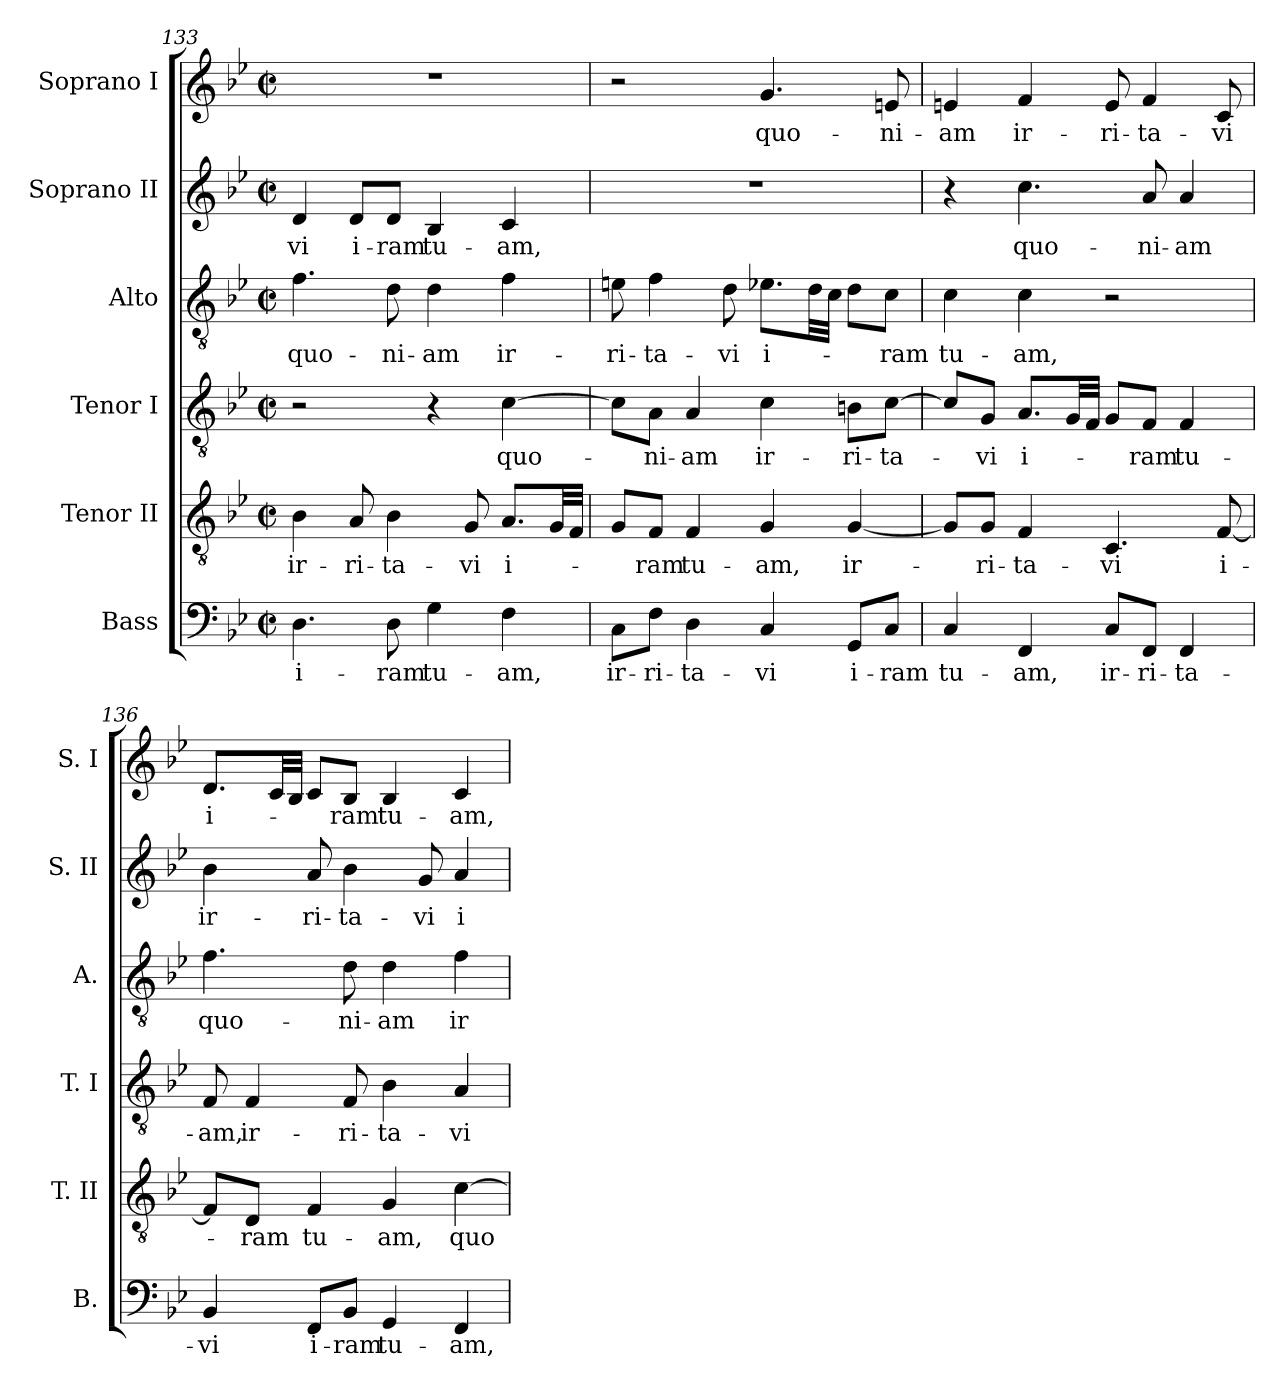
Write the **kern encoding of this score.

**kern	**text	**kern	**text	**kern	**text	**kern	**text	**kern	**text	**kern	**text
*part6	*part6	*part5	*part5	*part4	*part4	*part3	*part3	*part2	*part2	*part1	*part1
*staff6	*staff6	*staff5	*staff5	*staff4	*staff4	*staff3	*staff3	*staff2	*staff2	*staff1	*staff1
*I"Bass	*	*I"Tenor II	*	*I"Tenor I	*	*I"Alto	*	*I"Soprano II	*	*I"Soprano I	*
*I'B.	*	*I'T. II	*	*I'T. I	*	*I'A.	*	*I'S. II	*	*I'S. I	*
*clefF4	*	*clefGv2	*	*clefGv2	*	*clefGv2	*	*clefG2	*	*clefG2	*
*	*	*ITrd7c12	*	*ITrd7c12	*	*	*	*	*	*	*
*k[b-e-]	*	*k[b-e-]	*	*k[b-e-]	*	*k[b-e-]	*	*k[b-e-]	*	*k[b-e-]	*
*g:	*	*g:	*	*g:	*	*g:	*	*g:	*	*g:	*
*M2/2	*	*M2/2	*	*M2/2	*	*M2/2	*	*M2/2	*	*M2/2	*
*met(c|)	*	*met(c|)	*	*met(c|)	*	*met(c|)	*	*met(c|)	*	*met(c|)	*
=133	=133	=133	=133	=133	=133	=133	=133	=133	=133	=133	=133
!	!LO:LY:b:color=#000000	!	!	!	!	!	!	!	!	!	!
!	!	!	!LO:LY:b:color=#000000	!	!	!	!	!	!	!	!
!	!	!	!	!	!	!	!LO:LY:b:color=#000000	!	!	!	!
!	!	!	!	!	!	!	!	!	!LO:LY:b:color=#000000	!	!
4.Di\	i-	4BB-i\	ir-	2r	.	4.fi\	quo-	4di/	-vi	1r	.
!	!	!	!LO:LY:b:color=#000000	!	!	!	!	!	!	!	!
!	!	!	!	!	!	!	!	!	!LO:LY:b:color=#000000	!	!
.	.	8AAi/	-ri-	.	.	.	.	8di/L	i-	.	.
!	!LO:LY:b:color=#000000	!	!	!	!	!	!	!	!	!	!
!	!	!	!LO:LY:b:color=#000000	!	!	!	!	!	!	!	!
!	!	!	!	!	!	!	!LO:LY:b:color=#000000	!	!	!	!
!	!	!	!	!	!	!	!	!	!LO:LY:b:color=#000000	!	!
8Di\	-ram	4BB-i\	-ta-	.	.	8di\	-ni-	8di/J	-ram	.	.
!	!LO:LY:b:color=#000000	!	!	!	!	!	!	!	!	!	!
!	!	!	!	!	!	!	!LO:LY:b:color=#000000	!	!	!	!
!	!	!	!	!	!	!	!	!	!LO:LY:b:color=#000000	!	!
4Gi\	tu-	.	.	4r	.	4di\	-am	4B-i/	tu-	.	.
!	!	!	!LO:LY:b:color=#000000	!	!	!	!	!	!	!	!
.	.	8GGi/	-vi	.	.	.	.	.	.	.	.
!	!LO:LY:b:color=#000000	!	!	!	!	!	!	!	!	!	!
!	!	!	!LO:LY:b:color=#000000	!	!	!	!	!	!	!	!
!	!	!	!	!	!LO:LY:b:color=#000000	!	!	!	!	!	!
!	!	!	!	!	!	!	!LO:LY:b:color=#000000	!	!	!	!
!	!	!	!	!	!	!	!	!	!LO:LY:b:color=#000000	!	!
4Fi\	-am,	8.AAi/L	i-	[>4Ci\	quo-	4fi\	ir-	4ci/	-am,	.	.
.	.	32GGi/LL	.	.	.	.	.	.	.	.	.
.	.	32FFi/JJJ	.	.	.	.	.	.	.	.	.
=134	=134	=134	=134	=134	=134	=134	=134	=134	=134	=134	=134
!	!LO:LY:b:color=#000000	!	!	!	!	!	!	!	!	!	!
!	!	!	!	!	!	!	!LO:LY:b:color=#000000	!	!	!	!
8Ci\L	ir-	8GGi/L	.	8Ci\L]	.	8eni\	-ri-	1r	.	2r	.
!	!LO:LY:b:color=#000000	!	!	!	!	!	!	!	!	!	!
!	!	!	!LO:LY:b:color=#000000	!	!	!	!	!	!	!	!
!	!	!	!	!	!LO:LY:b:color=#000000	!	!	!	!	!	!
!	!	!	!	!	!	!	!LO:LY:b:color=#000000	!	!	!	!
8Fi\J	-ri-	8FFi/J	-ram	8AAi\J	-ni-	4fi\	-ta-	.	.	.	.
!	!LO:LY:b:color=#000000	!	!	!	!	!	!	!	!	!	!
!	!	!	!LO:LY:b:color=#000000	!	!	!	!	!	!	!	!
!	!	!	!	!	!LO:LY:b:color=#000000	!	!	!	!	!	!
4Di\	-ta-	4FFi/	tu-	4AAi/	-am	.	.	.	.	.	.
!	!	!	!	!	!	!	!LO:LY:b:color=#000000	!	!	!	!
.	.	.	.	.	.	8di\	-vi	.	.	.	.
!	!LO:LY:b:color=#000000	!	!	!	!	!	!	!	!	!	!
!	!	!	!LO:LY:b:color=#000000	!	!	!	!	!	!	!	!
!	!	!	!	!	!LO:LY:b:color=#000000	!	!	!	!	!	!
!	!	!	!	!	!	!	!LO:LY:b:color=#000000	!	!	!	!
!	!	!	!	!	!	!	!	!	!	!	!LO:LY:b:color=#000000
4Ci/	-vi	4GGi/	-am,	4Ci\	ir-	8.e-Xi\L	i-	.	.	4.gi/	quo-
.	.	.	.	.	.	32di\LL	.	.	.	.	.
.	.	.	.	.	.	32ci\JJJ	.	.	.	.	.
!	!LO:LY:b:color=#000000	!	!	!	!	!	!	!	!	!	!
!	!	!	!LO:LY:b:color=#000000	!	!	!	!	!	!	!	!
!	!	!	!	!	!LO:LY:b:color=#000000	!	!	!	!	!	!
8GGi/L	i-	[<4GGi/	ir-	8BBni\L	-ri-	8di\L	.	.	.	.	.
!	!LO:LY:b:color=#000000	!	!	!	!	!	!	!	!	!	!
!	!	!	!	!	!LO:LY:b:color=#000000	!	!	!	!	!	!
!	!	!	!	!	!	!	!LO:LY:b:color=#000000	!	!	!	!
!	!	!	!	!	!	!	!	!	!	!	!LO:LY:b:color=#000000
8Ci/J	-ram	.	.	[>8Ci\J	-ta-	8ci\J	-ram	.	.	8eni/	-ni-
!!LO:LB:g=z
=135	=135	=135	=135	=135	=135	=135	=135	=135	=135	=135	=135
!	!LO:LY:b:color=#000000	!	!	!	!	!	!	!	!	!	!
!	!	!	!	!	!	!	!LO:LY:b:color=#000000	!	!	!	!
!	!	!	!	!	!	!	!	!	!	!	!LO:LY:b:color=#000000
4Ci/	tu-	8GGi/L]	.	8Ci/L]	.	4ci\	tu-	4r	.	4eni/	-am
!	!	!	!LO:LY:b:color=#000000	!	!	!	!	!	!	!	!
!	!	!	!	!	!LO:LY:b:color=#000000	!	!	!	!	!	!
.	.	8GGi/J	-ri-	8GGi/J	-vi	.	.	.	.	.	.
!	!LO:LY:b:color=#000000	!	!	!	!	!	!	!	!	!	!
!	!	!	!LO:LY:b:color=#000000	!	!	!	!	!	!	!	!
!	!	!	!	!	!LO:LY:b:color=#000000	!	!	!	!	!	!
!	!	!	!	!	!	!	!LO:LY:b:color=#000000	!	!	!	!
!	!	!	!	!	!	!	!	!	!LO:LY:b:color=#000000	!	!
!	!	!	!	!	!	!	!	!	!	!	!LO:LY:b:color=#000000
4FFi/	-am,	4FFi/	-ta-	8.AAi/L	i-	4ci\	-am,	4.cci\	quo-	4fi/	ir-
.	.	.	.	32GGi/LL	.	.	.	.	.	.	.
.	.	.	.	32FFi/JJJ	.	.	.	.	.	.	.
!	!LO:LY:b:color=#000000	!	!	!	!	!	!	!	!	!	!
!	!	!	!LO:LY:b:color=#000000	!	!	!	!	!	!	!	!
!	!	!	!	!	!	!	!	!	!	!	!LO:LY:b:color=#000000
8Ci/L	ir-	4.CCi/	-vi	8GGi/L	.	2r	.	.	.	8ei/	-ri-
!	!LO:LY:b:color=#000000	!	!	!	!	!	!	!	!	!	!
!	!	!	!	!	!LO:LY:b:color=#000000	!	!	!	!	!	!
!	!	!	!	!	!	!	!	!	!LO:LY:b:color=#000000	!	!
!	!	!	!	!	!	!	!	!	!	!	!LO:LY:b:color=#000000
8FFi/J	-ri-	.	.	8FFi/J	-ram	.	.	8ai/	-ni-	4fi/	-ta-
!	!LO:LY:b:color=#000000	!	!	!	!	!	!	!	!	!	!
!	!	!	!	!	!LO:LY:b:color=#000000	!	!	!	!	!	!
!	!	!	!	!	!	!	!	!	!LO:LY:b:color=#000000	!	!
4FFi/	-ta-	.	.	4FFi/	tu-	.	.	4ai/	-am	.	.
!	!	!	!LO:LY:b:color=#000000	!	!	!	!	!	!	!	!
!	!	!	!	!	!	!	!	!	!	!	!LO:LY:b:color=#000000
.	.	[<8FFi/	i-	.	.	.	.	.	.	8ci/	-vi
=136	=136	=136	=136	=136	=136	=136	=136	=136	=136	=136	=136
!	!LO:LY:b:color=#000000	!	!	!	!	!	!	!	!	!	!
!	!	!	!	!	!LO:LY:b:color=#000000	!	!	!	!	!	!
!	!	!	!	!	!	!	!LO:LY:b:color=#000000	!	!	!	!
!	!	!	!	!	!	!	!	!	!LO:LY:b:color=#000000	!	!
!	!	!	!	!	!	!	!	!	!	!	!LO:LY:b:color=#000000
4BB-i/	-vi	8FFi/L]	.	8FFi/	-am,	4.fi\	quo-	4b-i\	ir-	8.di/L	i-
!	!	!	!LO:LY:b:color=#000000	!	!	!	!	!	!	!	!
!	!	!	!	!	!LO:LY:b:color=#000000	!	!	!	!	!	!
.	.	8DDi/J	-ram	4FFi/	ir-	.	.	.	.	.	.
.	.	.	.	.	.	.	.	.	.	32ci/LL	.
.	.	.	.	.	.	.	.	.	.	32B-i/JJJ	.
!	!LO:LY:b:color=#000000	!	!	!	!	!	!	!	!	!	!
!	!	!	!LO:LY:b:color=#000000	!	!	!	!	!	!	!	!
!	!	!	!	!	!	!	!	!	!LO:LY:b:color=#000000	!	!
8FFi/L	i-	4FFi/	tu-	.	.	.	.	8ai/	-ri-	8ci/L	.
!	!LO:LY:b:color=#000000	!	!	!	!	!	!	!	!	!	!
!	!	!	!	!	!LO:LY:b:color=#000000	!	!	!	!	!	!
!	!	!	!	!	!	!	!LO:LY:b:color=#000000	!	!	!	!
!	!	!	!	!	!	!	!	!	!LO:LY:b:color=#000000	!	!
!	!	!	!	!	!	!	!	!	!	!	!LO:LY:b:color=#000000
8BB-i/J	-ram	.	.	8FFi/	-ri-	8di\	-ni-	4b-i\	-ta-	8B-i/J	-ram
!	!LO:LY:b:color=#000000	!	!	!	!	!	!	!	!	!	!
!	!	!	!LO:LY:b:color=#000000	!	!	!	!	!	!	!	!
!	!	!	!	!	!LO:LY:b:color=#000000	!	!	!	!	!	!
!	!	!	!	!	!	!	!LO:LY:b:color=#000000	!	!	!	!
!	!	!	!	!	!	!	!	!	!	!	!LO:LY:b:color=#000000
4GGi/	tu-	4GGi/	-am,	4BB-i\	-ta-	4di\	-am	.	.	4B-i/	tu-
!	!	!	!	!	!	!	!	!	!LO:LY:b:color=#000000	!	!
.	.	.	.	.	.	.	.	8gi/	-vi	.	.
!	!LO:LY:b:color=#000000	!	!	!	!	!	!	!	!	!	!
!	!	!	!LO:LY:b:color=#000000	!	!	!	!	!	!	!	!
!	!	!	!	!	!LO:LY:b:color=#000000	!	!	!	!	!	!
!	!	!	!	!	!	!	!LO:LY:b:color=#000000	!	!	!	!
!	!	!	!	!	!	!	!	!	!LO:LY:b:color=#000000	!	!
!	!	!	!	!	!	!	!	!	!	!	!LO:LY:b:color=#000000
4FFi/	-am,	[>4Ci\	quo-	4AAi/	-vi	4fi\	ir-	4ai/	i-	4ci/	-am,
=	=	=	=	=	=	=	=	=	=	=	=
*-	*-	*-	*-	*-	*-	*-	*-	*-	*-	*-	*-
